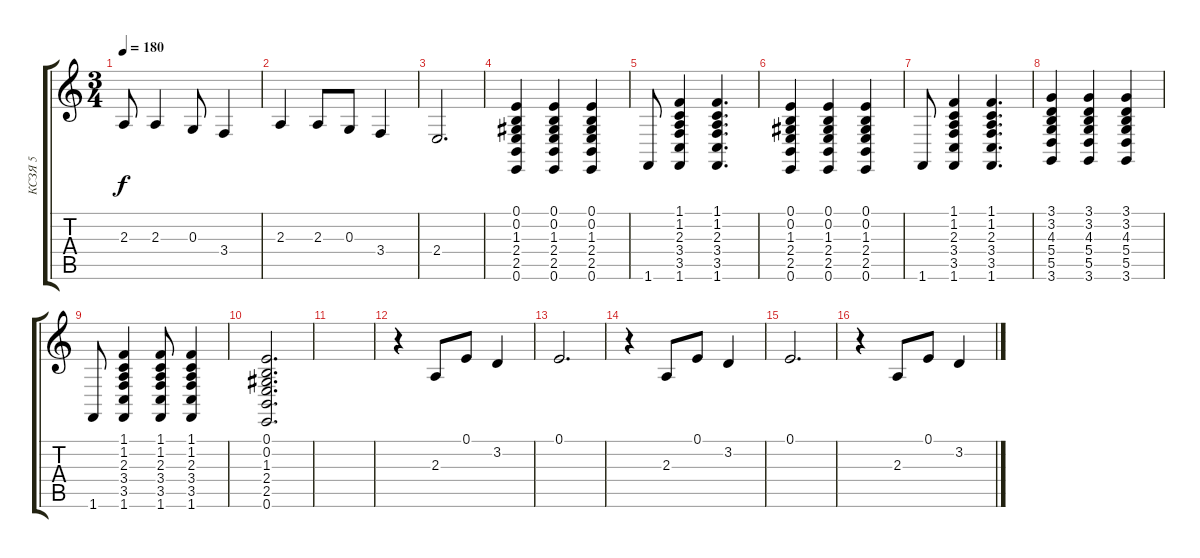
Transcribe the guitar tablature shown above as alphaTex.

\track ("КСЗЯ 5" "КСЗЯ 5") {instrument drawbarorgan}
\staff {score tabs}
\tuning (E4 B3 G3 D3 A2 E2) {hide}
\ts (3 4)
\tempo 180
\clef g2
\ks c
2.3.8{dy f} 2.3.4 0.3.8 3.4.4 |
2.3.4 2.3.8 0.3.8 3.4.4 |
2.4.2{d} |
(0.1 0.2 1.3 2.4 2.5 0.6).4 (0.1 0.2 1.3 2.4 2.5 0.6).4 (0.1 0.2 1.3 2.4 2.5 0.6).4 |
1.6.8 (1.1 1.2 2.3 3.4 3.5 1.6).4 (1.1 1.2 2.3 3.4 3.5 1.6).4{d} |
(0.1 0.2 1.3 2.4 2.5 0.6).4 (0.1 0.2 1.3 2.4 2.5 0.6).4 (0.1 0.2 1.3 2.4 2.5 0.6).4 |
1.6.8 (1.1 1.2 2.3 3.4 3.5 1.6).4 (1.1 1.2 2.3 3.4 3.5 1.6).4{d} |
(3.1 3.2 4.3 5.4 5.5 3.6).4 (3.1 3.2 4.3 5.4 5.5 3.6).4 (3.1 3.2 4.3 5.4 5.5 3.6).4 |
1.6.8 (1.1 1.2 2.3 3.4 3.5 1.6).4 (1.1 1.2 2.3 3.4 3.5 1.6).8 (1.1 1.2 2.3 3.4 3.5 1.6).4 |
(0.1 0.2 1.3 2.4 2.5 0.6).2{d} |
|
r.4 2.3.8 0.1.8 3.2.4 |
0.1.2{d} |
r.4 2.3.8 0.1.8 3.2.4 |
0.1.2{d} |
r.4 2.3.8 0.1.8 3.2.4
